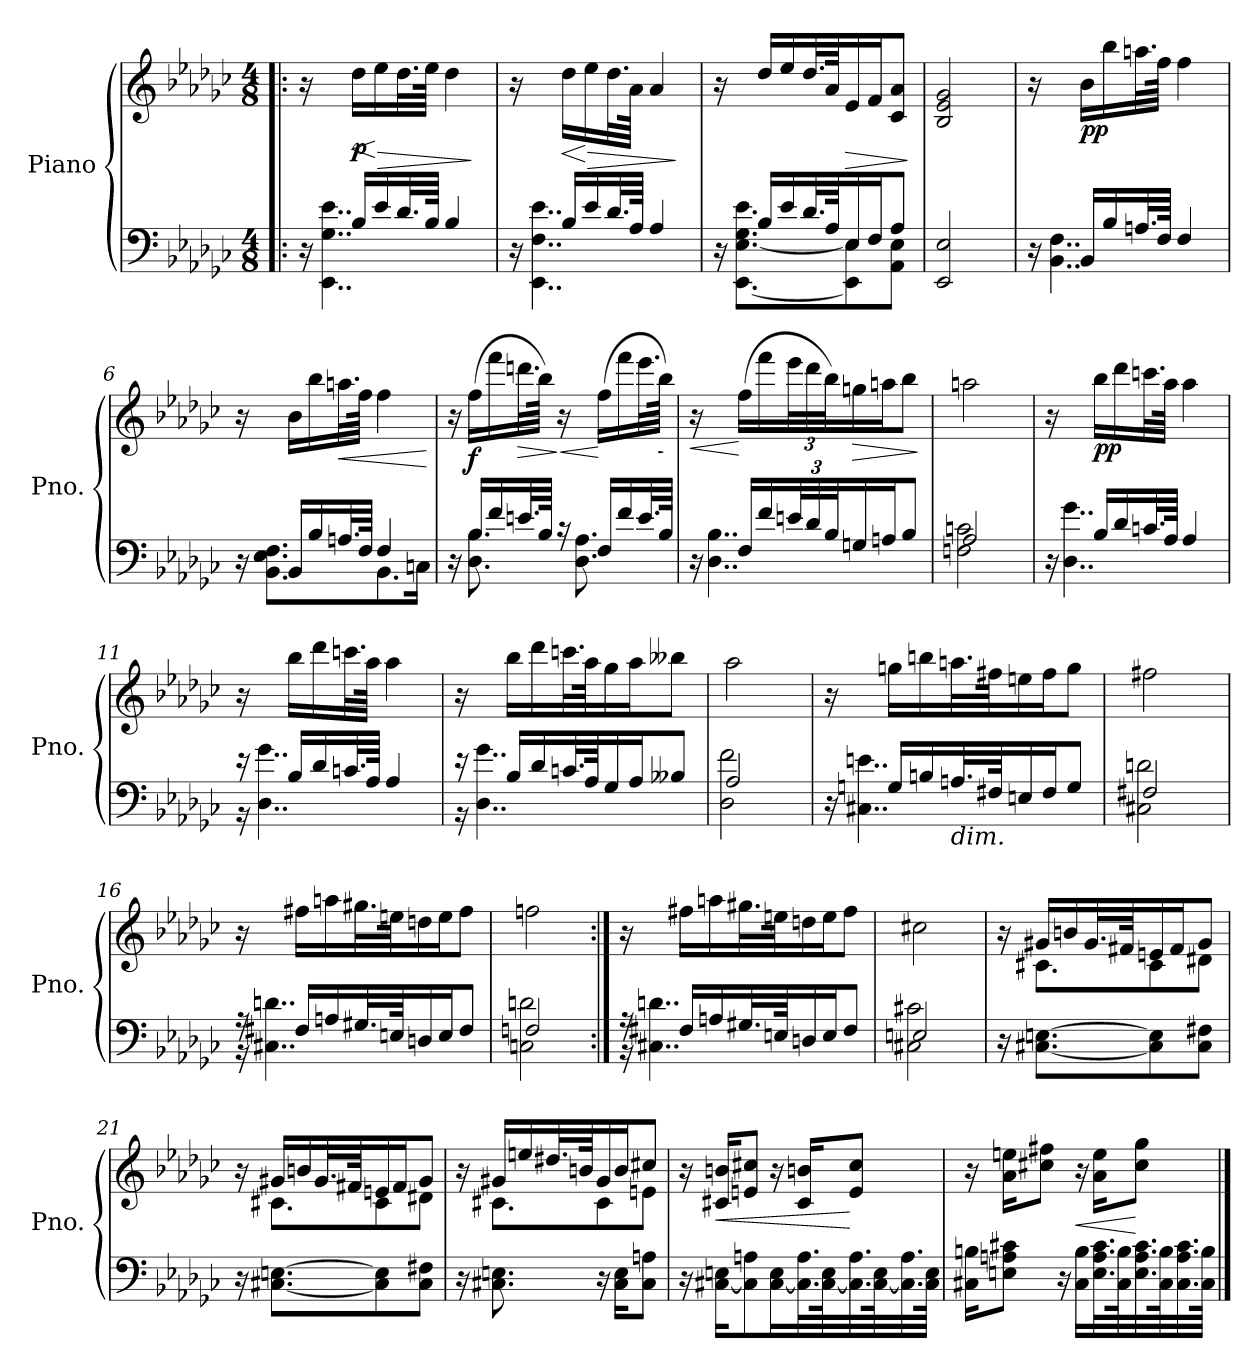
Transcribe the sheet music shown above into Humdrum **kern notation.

**kern	**kern	**dynam
*part1	*part1	*part1
*staff2	*staff1	*staff1/2
*I"Piano	*	*
*I'Pno.	*	*
*clefF4	*clefG2	*
*k[b-e-a-d-g-c-]	*k[b-e-a-d-g-c-]	*
*M4/8	*M4/8	*
*MM28	*MM28	*
=1!|:	=1!|:	=1!|:
*^	*	*
16r	16ryy	16r	.
!	!	!	!LO:HP:b
!	!	!	!LO:DY:n=1:b
16B-/LL	4..EE-\ 4..G-\ 4..e-\	16dd-\LL	< p
!	!	!	!LO:HP:n=1:b
16e-/	.	16ee-\	[ >
32.d-/L	.	32.dd-\L	.
64B-/JJJk	.	64ee-\JJJk	.
4B-/	.	4dd-\	.
*v	*v	*	*
.	.	]
=2	=2	=2
*^	*	*
16r	16ryy	16r	.
!	!	!	!LO:HP:b
16B-/LL	4..EE-\ 4..F\ 4..e-\	16dd-\LL	<
!	!	!	!LO:HP:n=1:b
16e-/	.	16ee-\	[ >
32.d-/L	.	32.dd-\L	.
64A-/JJJk	.	64a-\JJJk	.
4A-/	.	4a-/	.
*v	*v	*	*
.	.	]
=3	=3	=3
*^	*	*
16r	16ryy	16r	.
16B-/LL	[8.EE-\ [8.E-\ 8.G-\ 8.e-\L	16dd-/LL	.
16e-/	.	16ee-/	.
32.d-/L	.	32.dd-/L	.
64A-/JK	.	64a-/JK	.
!	!	!	!LO:HP:b
16E-/	8EE-\] 8E-\]	16e-/	>
16F/J	.	16f/J	.
8A-/J	8AA-\ 8E-\J	8c-/ 8a-/J	.
*v	*v	*	*
.	.	]
=4	=4	=4
2EE-/ 2E-/	2B-/ 2e-/ 2g-/	.
!!LO:LB:g=z
=5	=5	=5
*^	*	*
16r	16ryy	16r	.
!	!	!	!LO:DY:b
16BB-/LL	4..BB-\ 4..F\	16b-\LL	pp
16B-/	.	16bb-\	.
32.An/L	.	32.aan\L	.
64F/JJJk	.	64ff\JJJk	.
4F/	.	4ff\	.
=6	=6	=6	=6
16r	16ryy	16r	.
16BB-/LL	8.BB-\ 8.E-\ 8.F\L	16b-\LL	.
16B-/	.	16bb-\	.
!	!	!	!LO:HP:b
32.An/L	.	32.aan\L	<
64F/JJJk	.	64ff\JJJk	.
4F/	8.BB-\	4ff\	.
.	16Cn\Jk	.	.
*v	*v	*	*
.	.	[
=7	=7	=7
*^	*	*
16r	16ryy	16r	.
!	!	!	!LO:DY:b
16B-/LL	8.D-\ 8.B-\	(>16ff\LL	f
16f/	.	16fff\	.
!	!	!	!LO:HP:b
32.en/L	.	32.dddn\L	>
64B-/JJJk	.	64bb-\JJJk)	.
!	!	!	!LO:HP:n=1:b
16rc	16ryy	16r	] <
16F/LL	8.D-\ 8.A-\	(>16ff\LL	[
16f/	.	16fff\	.
32.e/L	.	32.eee-\L	.
!	!	!	!LO:HP:b
64B-/JJJk	.	64bb-\JJJk)	>
*v	*v	*	*
.	.	]
!!LO:LB:g=z
=8	=8	=8
*^	*	*
!	!	!	!LO:HP:b
16r	16ryy	16r	<
16F/LL	4..D-\ 4..B-\	(>16ff\LL	[
16f/	.	16fff\	.
*Xbrackettup	*	*Xbrackettup	*
48en/L	.	48eee-\L	.
48d-/	.	48ddd-\	.
48B-/J	.	48bb-\J)	.
!	!	!	!LO:HP:b
16Gn/	.	16ggn\	>
16An/J	.	16aan\J	.
8B-/J	.	8bb-\J	.
*v	*v	*	*
.	.	]
=9	=9	=9
*^	*	*
2A-/	2Fn\ 2cn\	2aan\	.
=10	=10	=10	=10
16r	16ryy	16r	.
!	!	!	!LO:DY:b
16B-/LL	4..D-\ 4..g-\	16bb-\LL	pp
16d-/	.	16ddd-\	.
32.cn/L	.	32.cccn\L	.
64A-/JJJk	.	64aa-\JJJk	.
4A-/	.	4aa-\	.
=11	=11	=11	=11
16r	16r	16r	.
16B-/LL	4..D-\ 4..g-\	16bb-\LL	.
16d-/	.	16ddd-\	.
32.cn/L	.	32.cccn\L	.
64A-/JJJk	.	64aa-\JJJk	.
4A-/	.	4aa-\	.
!!LO:LB:g=z
=12	=12	=12	=12
16r	16r	16r	.
16B-/LL	4..D-\ 4..g-\	16bb-\LL	.
16d-/	.	16ddd-\	.
32.cn/L	.	32.cccn\L	.
64A-/JK	.	64aa-\JK	.
16G-/	.	16gg-\	.
16A-/J	.	16aa-\J	.
8B--X/J	.	8bb--X\J	.
=13	=13	=13	=13
2A-/	2D-\ 2f\	2aa-\	.
=14	=14	=14	=14
16r	16ryy	16r	.
16Gn/LL	4..C#X\ 4..en\	16ggn\LL	.
16Bn/	.	16bbn\	.
!LO:TX:b:i:t=dim.	!	!	!
32.An/L	.	32.aan\L	.
64F#X/JK	.	64ff#X\JK	.
16En/	.	16een\	.
16F#/J	.	16ff#\J	.
8G/J	.	8gg\J	.
=15	=15	=15	=15
2F#X/	2C#X\ 2dn\	2ff#X\	.
!!LO:LB:g=z
=16	=16	=16	=16
16r	16r	16r	.
16F#X/LL	4..C#X\ 4..dn\	16ff#X\LL	.
16An/	.	16aan\	.
32.G#X/L	.	32.gg#X\L	.
64En/JK	.	64een\JK	.
16Dn/	.	16ddn\	.
16E/J	.	16ee\J	.
8F#/J	.	8ff#\J	.
=17	=17	=17	=17
2Fn/	2Cn\ 2dn\	2ffn\	.
=18:|!	=18:|!	=18:|!	=18:|!
16r	16r	16r	.
16F#X/LL	4..C#X\ 4..dn\	16ff#X\LL	.
16An/	.	16aan\	.
32.G#X/L	.	32.gg#X\L	.
64En/JK	.	64een\JK	.
16Dn/	.	16ddn\	.
16E/J	.	16ee\J	.
8F#/J	.	8ff#\J	.
=19	=19	=19	=19
2En/	2C#X\ 2c#X\	2cc#X\	.
*v	*v	*	*
!!LO:PB:g=z
=20	=20	=20
*	*^	*
16r	16r	16ryy	.
[8.C#X\ [8.En\L	16g#X/LL	8.c#X\L	.
.	16bn/	.	.
.	32.g#/L	.	.
.	64f#X/JK	.	.
8C#\] 8E\]	16en/	8c#\	.
.	16f#/J	.	.
8C#\ 8F#X\J	8g#/J	8d#X\J	.
=21	=21	=21	=21
16r	16r	16ryy	.
[8.C#X\ [8.En\L	16g#X/LL	8.c#X\L	.
.	16bn/	.	.
.	32.g#/L	.	.
.	64f#X/JK	.	.
8C#\] 8E\]	16en/	8c#\	.
.	16f#/J	.	.
8C#\ 8F#X\J	8g#/J	8d#X\J	.
=22	=22	=22	=22
16r	16r	16ryy	.
8.C#X\ 8.En\	16g#X/LL	8.c#X\L	.
.	16een/	.	.
.	32.dd#X/L	.	.
.	64bn/JK	.	.
16r	16g#/	8c#\	.
16C#\ 16E\KL	16b/J	.	.
8C#\ 8An\J	8cc#X/J	8en\J	.
*	*v	*v	*
!!LO:LB:g=z
=23	=23	=23
16r	16r	.
!	!	!LO:HP:b
[16C#X\ 16En\KL	16c#X/ 16bn/KL	<
8C#\] 8An\	8en/ 8cc#X/J	.
[16C#\ 16E\L	16r	.
32.C#\] 32.A\L	16c#/ 16bn/KL	.
[64C#\ 64E\K	.	.
32.C#\] 32.A\	8e/ 8cc#/J	[
[64C#\ 64E\K	.	.
32.C#\] 32.A\	.	.
64C#\ 64E\JJJk	.	.
=24	=24	=24
16C#X\ 16Bn\KL	16r	.
8En\ 8An\ 8c#X\J	16a-\ 16een\KL	.
.	8cc#X\ 8ff#X\J	.
16r	.	.
!	!	!LO:HP:b
16C#\ 16B\LL	16r	<
32.E\ 32.A\ 32.c#\L	16a-\ 16ee\KL	.
64C#\ 64B\K	.	.
32.E\ 32.A\ 32.c#\	8cc#\ 8gg-\J	[
64C#\ 64B\K	.	.
32.C#\ 32.A\ 32.c#\	.	.
64C#\ 64B\JJJk	.	.
==	==	==
*-	*-	*-
